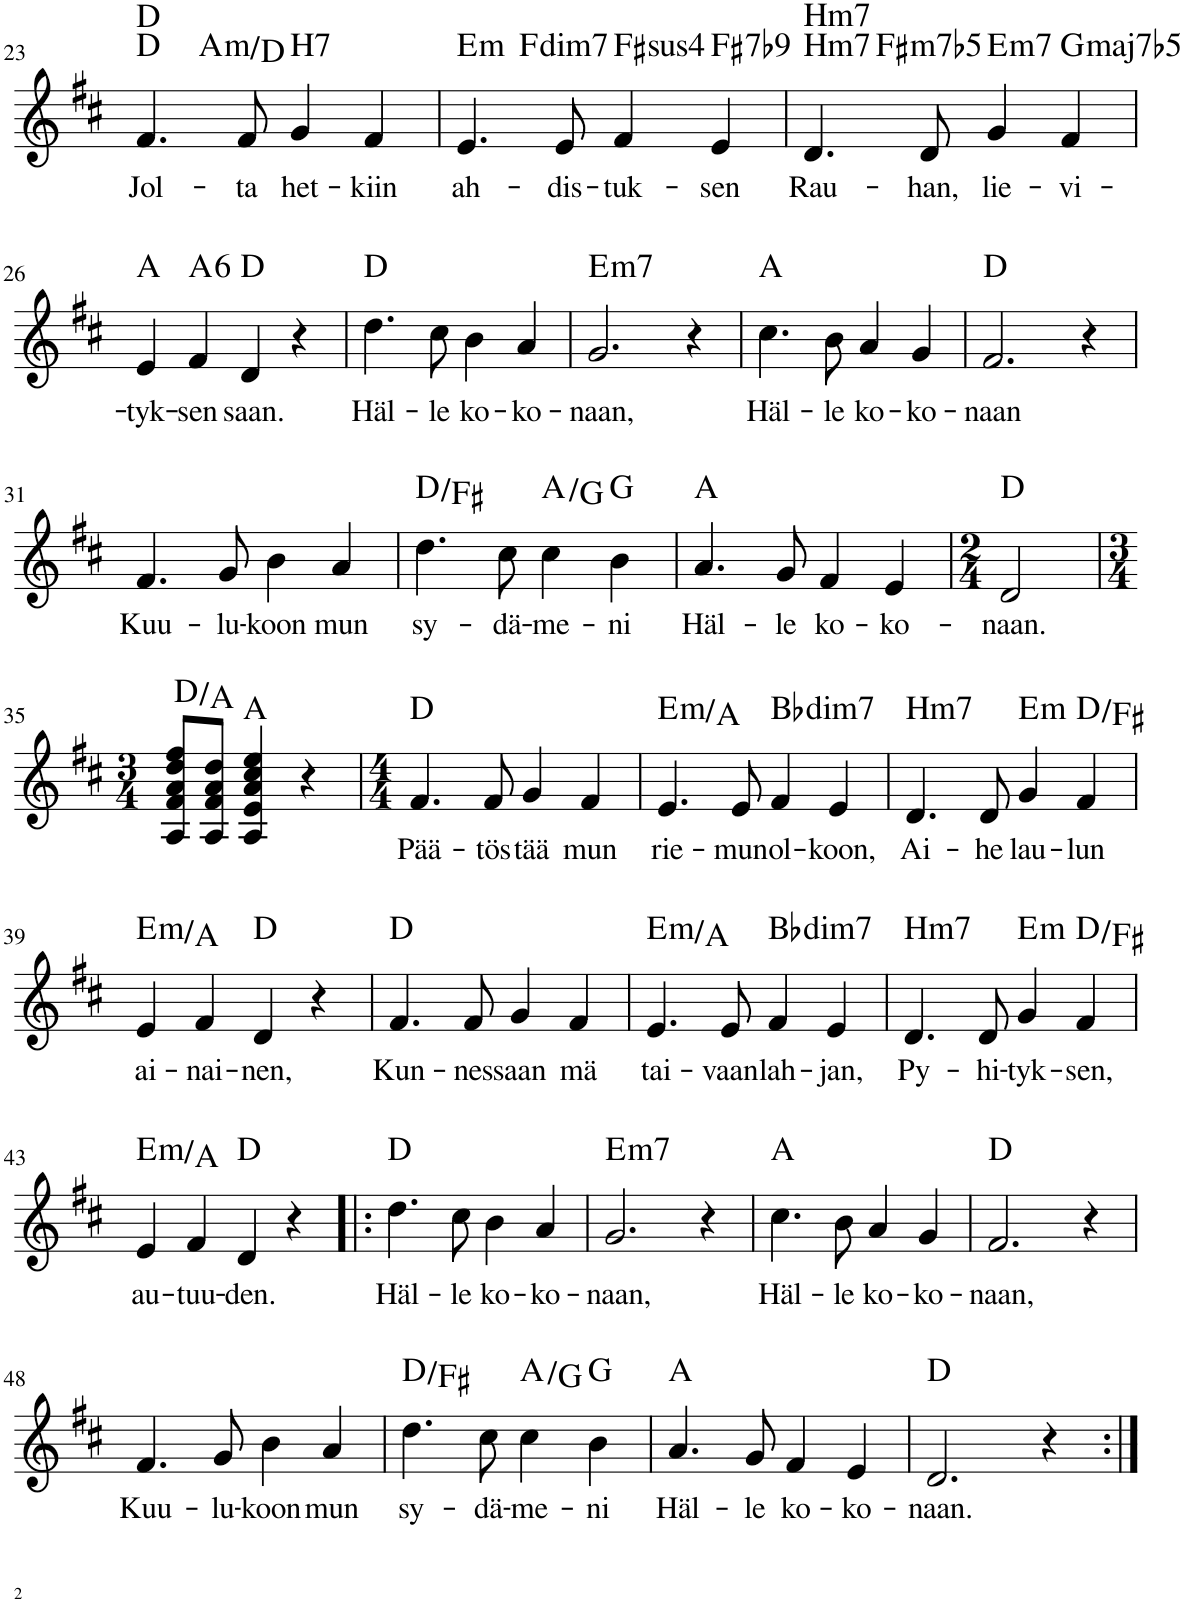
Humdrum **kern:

**kern	**text	**harte
*part1	*part1	*part1
*staff1	*staff1	*
*I"Piano	*	*
*I'Pno.	*	*
!!LO:PB:g=z
*clefG2	*	*
*k[f#c#]	*	*
*M4/4	*	*
=23	=23	=23
!	!LO:LY:b	!
*^	*	*
4.f#/	4ryy	Jol-	D:maj D:maj
!	!	!	!LO:H:kt=m
.	2.ryy	.	A:min/4
!	!	!LO:LY:b	!
8f#/	.	-ta	.
!	!	!LO:LY:b	!LO:H:kt=H7
4g/	.	het-	N
!	!	!LO:LY:b	!
4f#/	.	-kiin	.
=24	=24	=24	=24
!	!	!LO:LY:b	!LO:H:kt=m
4.e/	4ryy	ah-	E:min
!	!	!	!LO:H:kt=dim7
.	2.ryy	.	F:dim7
!	!	!LO:LY:b	!
8e/	.	-dis-	.
!	!	!LO:LY:b	!LO:H:kt=4
4f#/	.	-tuk-	F#:sus4
!	!	!LO:LY:b	!LO:H:kt=7
4e/	.	-sen	F#:7(b9)
=25	=25	=25	=25
!	!	!LO:LY:b	!LO:H:n=1:kt=Hm7
!	!	!	!LO:H:n=2:kt=Hm7
4.d/	4ryy	Rau-	N N
!	!	!	!LO:H:kt=m7b5
.	2.ryy	.	F#:hdim7
!	!	!LO:LY:b	!
8d/	.	-han,	.
!	!	!LO:LY:b	!LO:H:kt=m7
4g/	.	lie-	E:min7
!	!	!LO:LY:b	!LO:H:kt=maj7
4f#/	.	-vi-	G:(3,b5,7)
!!LO:LB:g=z	!!
=26	=26	=26	=26
!	!	!LO:LY:b	!
*v	*v	*	*
4e/	-tyk-	A:maj
!	!LO:LY:b	!LO:H:kt=6
4f#/	-sen	A:maj6
!	!LO:LY:b	!
4d/	saan.	D:maj
4r	.	.
=27	=27	=27
!	!LO:LY:b	!
4.dd\	Häl-	D:maj
!	!LO:LY:b	!
8cc#\	-le	.
!	!LO:LY:b	!
4b\	ko-	.
!	!LO:LY:b	!
4a/	-ko-	.
=28	=28	=28
!	!LO:LY:b	!LO:H:kt=m7
2.g/	-naan,	E:min7
4r	.	.
=29	=29	=29
!	!LO:LY:b	!
4.cc#\	Häl-	A:maj
!	!LO:LY:b	!
8b\	-le	.
!	!LO:LY:b	!
4a/	ko-	.
!	!LO:LY:b	!
4g/	-ko-	.
=30	=30	=30
!	!LO:LY:b	!
2.f#/	-naan	D:maj
4r	.	.
!!LO:LB:g=z
=31	=31	=31
!	!LO:LY:b	!
4.f#/	Kuu-	.
!	!LO:LY:b	!
8g/	-lu-	.
!	!LO:LY:b	!
4b\	-koon	.
!	!LO:LY:b	!
4a/	mun	.
=32	=32	=32
!	!LO:LY:b	!
4.dd\	sy-	D:maj/3
!	!LO:LY:b	!
8cc#\	-dä-	.
!	!LO:LY:b	!
4cc#\	-me-	A:maj/b7
!	!LO:LY:b	!
4b\	-ni	G:maj
=33	=33	=33
!	!LO:LY:b	!
4.a/	Häl-	A:maj
!	!LO:LY:b	!
8g/	-le	.
!	!LO:LY:b	!
4f#/	ko-	.
!	!LO:LY:b	!
4e/	-ko-	.
=34	=34	=34
*M2/4	*	*
!	!LO:LY:b	!
2d/	-naan.	D:maj
!!LO:LB:g=z
=35	=35	=35
*M3/4	*	*
8A/ 8f#/ 8a/ 8dd/ 8ff#/L	.	D:maj/5
8A/ 8f#/ 8a/ 8dd/J	.	.
4A/ 4e/ 4a/ 4cc#/ 4ee/	.	A:maj
4r	.	.
=36	=36	=36
*M4/4	*	*
!	!LO:LY:b	!
4.f#/	Pää-	D:maj
!	!LO:LY:b	!
8f#/	-tös	.
!	!LO:LY:b	!
4g/	tää	.
!	!LO:LY:b	!
4f#/	mun	.
=37	=37	=37
!	!LO:LY:b	!LO:H:kt=m
4.e/	rie-	E:min/4
!	!LO:LY:b	!
8e/	-mun	.
!	!LO:LY:b	!LO:H:kt=dim7
4f#/	ol-	Bb:dim7
!	!LO:LY:b	!
4e/	-koon,	.
=38	=38	=38
!	!LO:LY:b	!LO:H:kt=Hm7
4.d/	Ai-	N
!	!LO:LY:b	!
8d/	-he	.
!	!LO:LY:b	!LO:H:kt=m
4g/	lau-	E:min
!	!LO:LY:b	!
4f#/	-lun	D:maj/3
!!LO:LB:g=z
=39	=39	=39
!	!LO:LY:b	!LO:H:kt=m
4e/	ai-	E:min/4
!	!LO:LY:b	!
4f#/	-nai-	.
!	!LO:LY:b	!
4d/	-nen,	D:maj
4r	.	.
=40	=40	=40
!	!LO:LY:b	!
4.f#/	Kun-	D:maj
!	!LO:LY:b	!
8f#/	-nes	.
!	!LO:LY:b	!
4g/	saan	.
!	!LO:LY:b	!
4f#/	mä	.
=41	=41	=41
!	!LO:LY:b	!LO:H:kt=m
4.e/	tai-	E:min/4
!	!LO:LY:b	!
8e/	-vaan	.
!	!LO:LY:b	!LO:H:kt=dim7
4f#/	lah-	Bb:dim7
!	!LO:LY:b	!
4e/	-jan,	.
=42	=42	=42
!	!LO:LY:b	!LO:H:kt=Hm7
4.d/	Py-	N
!	!LO:LY:b	!
8d/	-hi-	.
!	!LO:LY:b	!LO:H:kt=m
4g/	-tyk-	E:min
!	!LO:LY:b	!
4f#/	-sen,	D:maj/3
!!LO:LB:g=z
=43	=43	=43
!	!LO:LY:b	!LO:H:kt=m
4e/	au-	E:min/4
!	!LO:LY:b	!
4f#/	-tuu-	.
!	!LO:LY:b	!
4d/	-den.	D:maj
4r	.	.
=44!|:	=44!|:	=44!|:
!	!LO:LY:b	!
4.dd\	Häl-	D:maj
!	!LO:LY:b	!
8cc#\	-le	.
!	!LO:LY:b	!
4b\	ko-	.
!	!LO:LY:b	!
4a/	-ko-	.
=45	=45	=45
!	!LO:LY:b	!LO:H:kt=m7
2.g/	-naan,	E:min7
4r	.	.
=46	=46	=46
!	!LO:LY:b	!
4.cc#\	Häl-	A:maj
!	!LO:LY:b	!
8b\	-le	.
!	!LO:LY:b	!
4a/	ko-	.
!	!LO:LY:b	!
4g/	-ko-	.
=47	=47	=47
!	!LO:LY:b	!
2.f#/	-naan,	D:maj
4r	.	.
!!LO:LB:g=z
=48	=48	=48
!	!LO:LY:b	!
4.f#/	Kuu-	.
!	!LO:LY:b	!
8g/	-lu-	.
!	!LO:LY:b	!
4b\	-koon	.
!	!LO:LY:b	!
4a/	mun	.
=49	=49	=49
!	!LO:LY:b	!
4.dd\	sy-	D:maj/3
!	!LO:LY:b	!
8cc#\	-dä-	.
!	!LO:LY:b	!
4cc#\	-me-	A:maj/b7
!	!LO:LY:b	!
4b\	-ni	G:maj
=50	=50	=50
!	!LO:LY:b	!
4.a/	Häl-	A:maj
!	!LO:LY:b	!
8g/	-le	.
!	!LO:LY:b	!
4f#/	ko-	.
!	!LO:LY:b	!
4e/	-ko-	.
=51	=51	=51
!	!LO:LY:b	!
2.d/	-naan.	D:maj
4r	.	.
=:|!	=:|!	=:|!
*-	*-	*-
